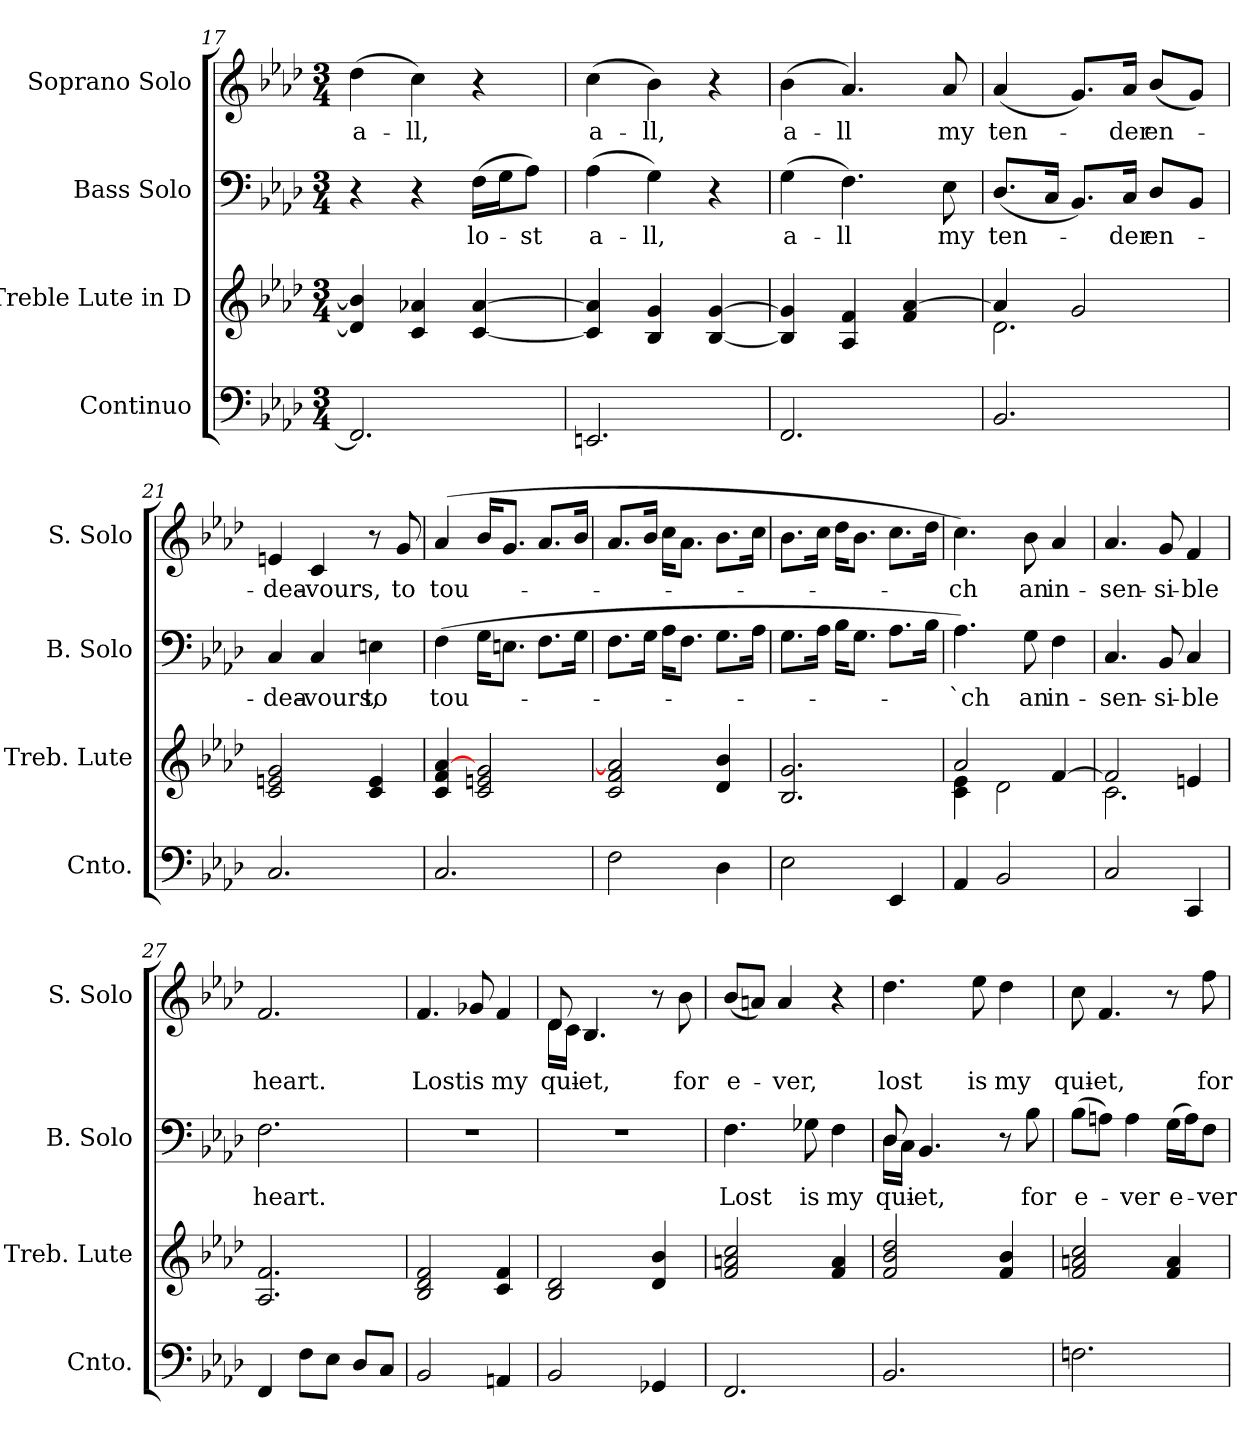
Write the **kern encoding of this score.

**kern	**kern	**kern	**text	**kern	**text
*part4	*part3	*part2	*part2	*part1	*part1
*staff4	*staff3	*staff2	*staff2	*staff1	*staff1
*I"Continuo	*I"Treble Lute in D	*I"Bass Solo	*	*I"Soprano Solo	*
*I'Cnto.	*I'Treb. Lute	*I'B. Solo	*	*I'S. Solo	*
*clefF4	*clefG2	*clefF4	*	*clefG2	*
*k[b-e-a-d-]	*k[b-e-a-d-]	*k[b-e-a-d-]	*	*k[b-e-a-d-]	*
*f:	*f:	*f:	*	*f:	*
*M3/4	*M3/4	*M3/4	*	*M3/4	*
=17	=17	=17	=17	=17	=17
!	!	!	!	!	!LO:LY:b
2.FF/]	4d-/] 4b-/]	4r	.	(>4dd-\	a-
!	!	!	!	!	!LO:LY:b
.	4c/ 4a-X/	4r	.	4cc\)	-ll,
!	!	!	!LO:LY:b	!	!
.	[4c/ [4a-/	(>16F\LL	lo-	4r	.
.	.	16G\J	.	.	.
!	!	!	!LO:LY:b	!	!
.	.	8A-\J)	-st	.	.
=18	=18	=18	=18	=18	=18
!	!	!	!LO:LY:b	!	!LO:LY:b
2.EEn/	4c/] 4a-/]	(>4A-\	a-	(>4cc\	a-
!	!	!	!LO:LY:b	!	!LO:LY:b
.	4B-/ 4g/	4G\)	-ll,	4b-\)	-ll,
.	[4B-/ [4g/	4r	.	4r	.
=19	=19	=19	=19	=19	=19
!	!	!	!LO:LY:b	!	!LO:LY:b
2.FF/	4B-/] 4g/]	(>4G\	a-	(>4b-\	a-
!	!	!	!LO:LY:b	!	!LO:LY:b
.	4A-/ 4f/	4.F\)	-ll	4.a-/)	-ll
.	4f/ [4a-/	.	.	.	.
!	!	!	!LO:LY:b	!	!LO:LY:b
.	.	8E-\	my	8a-/	my
=20	=20	=20	=20	=20	=20
*	*^	*	*	*	*
!	!	!	!	!LO:LY:b	!	!LO:LY:b
2.BB-/	4a-/]	2.d-\	(<8.D-/L	ten-	(<4a-/	ten-
.	.	.	16C/Jk	.	.	.
.	2g/	.	8.BB-/L)	.	8.g/L)	.
!	!	!	!	!LO:LY:b	!	!LO:LY:b
.	.	.	16C/Jk	-der	16a-/Jk	-der
!	!	!	!	!LO:LY:b	!	!LO:LY:b
.	.	.	8D-/L	en-	(<8b-/L	en-
.	.	.	8BB-/J	.	8g/J)	.
*	*v	*v	*	*	*	*
!!LO:LB:g=z
=21	=21	=21	=21	=21	=21
!	!	!	!LO:LY:b	!	!LO:LY:b
2.C/	2c/ 2en/ 2g/	4C/	-dea-	4en/	-dea-
!	!	!	!LO:LY:b	!	!LO:LY:b
.	.	4C/	-vours,	4c/	-vours,
!	!	!	!LO:LY:b	!	!
.	4c/ 4e/	4En\	to	8r	.
!	!	!	!	!	!LO:LY:b
.	.	.	.	8g/	to
=22	=22	=22	=22	=22	=22
!	!	!	!LO:LY:b	!	!LO:LY:b
2.C/	4c/ 4f/ [4a-/	(>4F\	tou-	(>4a-/	tou-
.	2c/ 2en/ 2g/	16G\KL	.	16b-/KL	.
.	.	8.En\J	.	8.g/J	.
.	.	8.F\L	.	8.a-/L	.
.	.	16G\Jk	.	16b-/Jk	.
=23	=23	=23	=23	=23	=23
2F\	2c/ 2f/ 2a-/]	8.F\L	.	8.a-/L	.
.	.	16G\Jk	.	16b-/Jk	.
.	.	16A-\KL	.	16cc\KL	.
.	.	8.F\J	.	8.a-\J	.
4D-\	4d-/ 4b-/	8.G\L	.	8.b-\L	.
.	.	16A-\Jk	.	16cc\Jk	.
=24	=24	=24	=24	=24	=24
2E-\	2.B-/ 2.g/	8.G\L	.	8.b-\L	.
.	.	16A-\Jk	.	16cc\Jk	.
.	.	16B-\KL	.	16dd-\KL	.
.	.	8.G\J	.	8.b-\J	.
4EE-/	.	8.A-\L	.	8.cc\L	.
.	.	16B-\Jk	.	16dd-\Jk	.
=25	=25	=25	=25	=25	=25
*	*^	*	*	*	*
!	!	!	!	!LO:LY:b	!	!LO:LY:b
4AA-/	2a-/	4c\ 4e-\	4.A-\)	-`ch	4.cc\)	-ch
2BB-/	.	2d-\	.	.	.	.
!	!	!	!	!LO:LY:b	!	!LO:LY:b
.	.	.	8G\	an	8b-\	an
!	!	!	!	!LO:LY:b	!	!LO:LY:b
.	[4f/	.	4F\	in-	4a-/	in-
!!LO:LB:g=z
=26	=26	=26	=26	=26	=26	=26
!	!	!	!	!LO:LY:b	!	!LO:LY:b
2C/	2f/]	2.c\	4.C/	-sen-	4.a-/	-sen-
!	!	!	!	!LO:LY:b	!	!LO:LY:b
.	.	.	8BB-/	-si-	8g/	-si-
!	!	!	!	!LO:LY:b	!	!LO:LY:b
4CC/	4en/	.	4C/	-ble	4f/	-ble
*	*v	*v	*	*	*	*
=27	=27	=27	=27	=27	=27
!	!	!	!LO:LY:b	!	!LO:LY:b
4FF/	2.A-/ 2.f/	2.F\	heart.	2.f/	heart.
8F\L	.	.	.	.	.
8E-\J	.	.	.	.	.
8D-/L	.	.	.	.	.
8C/J	.	.	.	.	.
=28	=28	=28	=28	=28	=28
!	!	!	!	!	!LO:LY:b
2BB-/	2B-/ 2d-/ 2f/	2.r	.	4.f/	Lost
!	!	!	!	!	!LO:LY:b
.	.	.	.	8g-X/	is
!	!	!	!	!	!LO:LY:b
4AAn/	4c/ 4f/	.	.	4f/	my
=29	=29	=29	=29	=29	=29
!	!	!	!	!	!LO:LY:b
*	*	*	*	*^	*
2BB-/	2B-/ 2d-/	2.r	.	8d-/	16d-!\LL	qui-
.	.	.	.	.	16c!\JJ	.
!	!	!	!	!	!	!LO:LY:b
.	.	.	.	4.B-/	8ryy	-et,
.	.	.	.	.	4ryy	.
4GG-X/	4d-/ 4b-/	.	.	8r	8ryy	.
!	!	!	!	!	!	!LO:LY:b
.	.	.	.	8b-\	8ryy	for
=30	=30	=30	=30	=30	=30	=30
!	!	!	!LO:LY:b	!	!	!LO:LY:b
*	*	*	*	*v	*v	*
2.FF/	2f/ 2an/ 2cc/	4.F\	Lost	(<8b-/L	e-
.	.	.	.	8an/J)	.
!	!	!	!	!	!LO:LY:b
.	.	.	.	4a/	-ver,
!	!	!	!LO:LY:b	!	!
.	.	8G-X\	is	.	.
!	!	!	!LO:LY:b	!	!
.	4f/ 4a/	4F\	my	4r	.
!!LO:PB:g=z
=31	=31	=31	=31	=31	=31
!	!	!	!LO:LY:b	!	!LO:LY:b
*	*	*^	*	*	*
2.BB-/	2f/ 2b-/ 2dd-/	8D-/	16D-!\LL	qui-	4.dd-\	lost
.	.	.	16C!\JJ	.	.	.
!	!	!	!	!LO:LY:b	!	!
.	.	4.BB-/	8ryy	-et,	.	.
.	.	.	4ryy	.	.	.
!	!	!	!	!	!	!LO:LY:b
.	.	.	.	.	8ee-\	is
!	!	!	!	!	!	!LO:LY:b
.	4f/ 4b-/	8r	4ryy	.	4dd-\	my
!	!	!	!	!LO:LY:b	!	!
.	.	8B-\	.	for	.	.
*	*	*v	*v	*	*	*
=32	=32	=32	=32	=32	=32
!	!	!	!LO:LY:b	!	!LO:LY:b
*	*	*	*	*^	*
2.Fn\	2f/ 2an/ 2cc/	(>8B-\L	e-	8cc\	2ryy	qui-
!	!	!	!	!	!	!LO:LY:b
.	.	8An\J)	.	4.f/	.	-et,
!	!	!	!LO:LY:b	!	!	!
.	.	4A\	-ver	.	.	.
!	!	!	!LO:LY:b	!	!	!
.	4f/ 4a/	(>16G\LL	e-	8r	8ryy	.
.	.	16A\J)	.	.	.	.
!	!	!	!LO:LY:b	!	!	!LO:LY:b
.	.	8F\J	-ver	8ff\	8ryy	for
*	*	*	*	*v	*v	*
=	=	=	=	=	=
*-	*-	*-	*-	*-	*-
